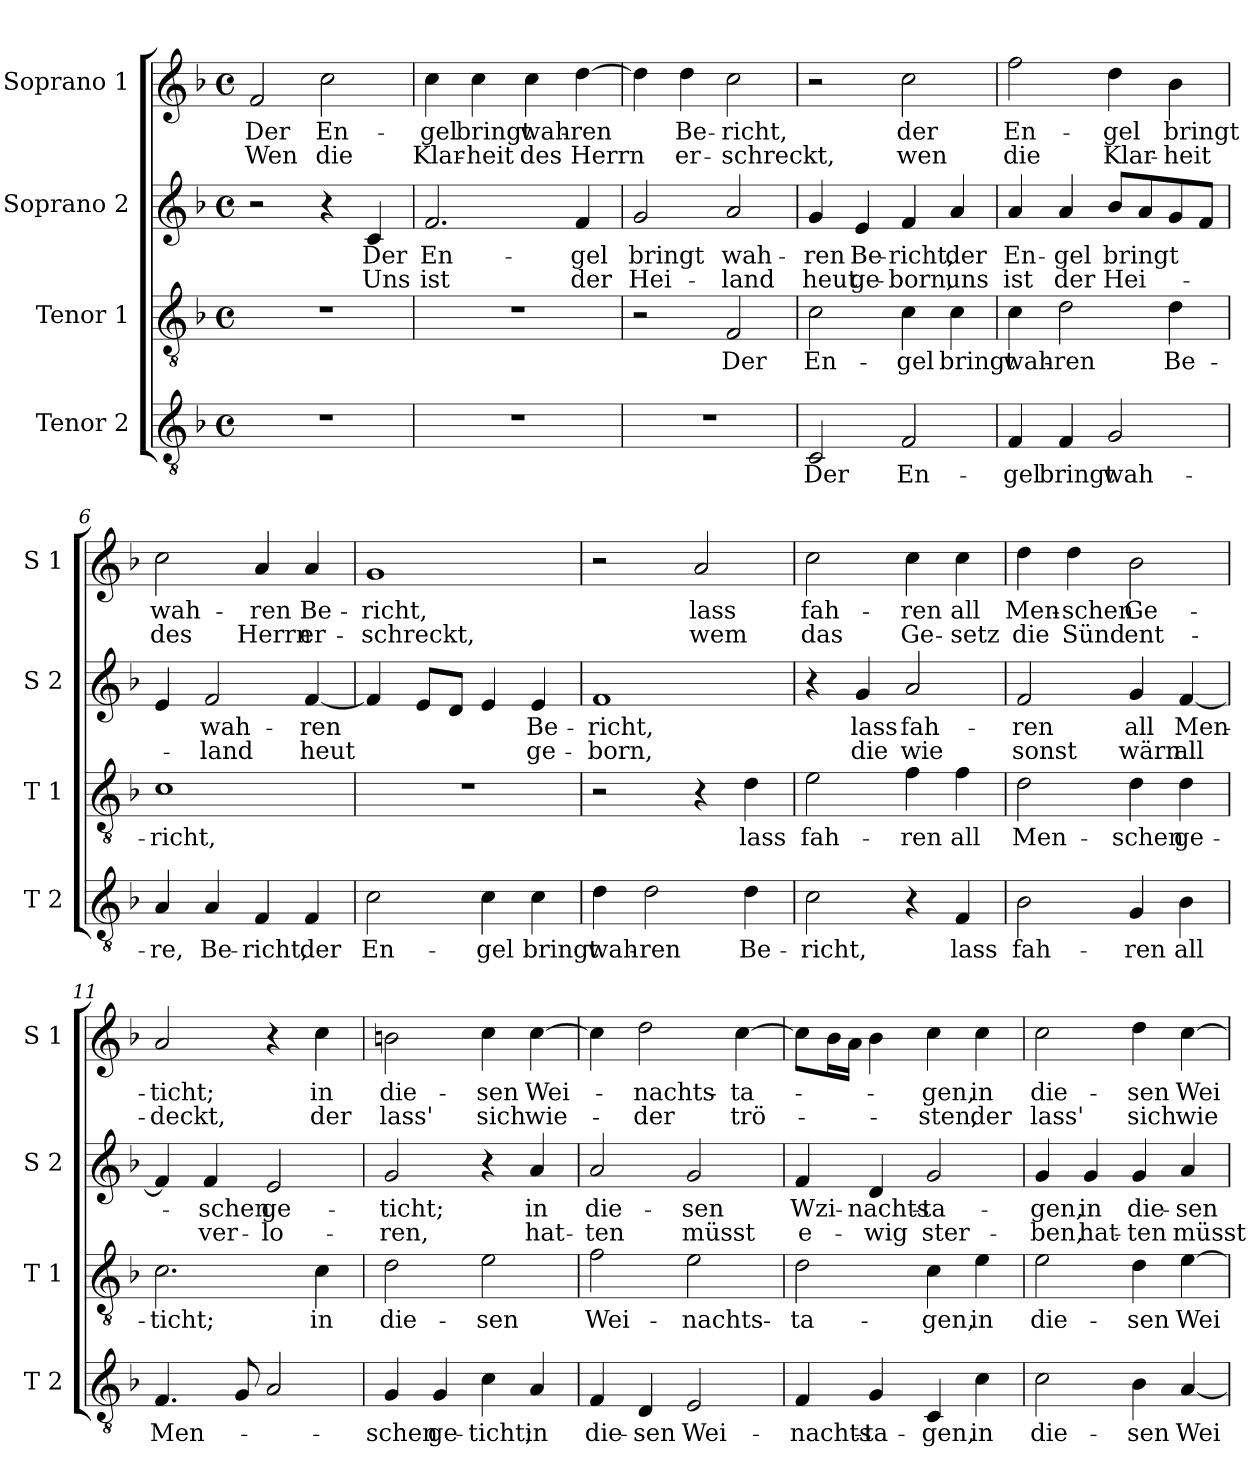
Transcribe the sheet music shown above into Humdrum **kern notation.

**kern	**text	**kern	**text	**kern	**text	**text	**kern	**text	**text
*part4	*part4	*part3	*part3	*part2	*part2	*part2	*part1	*part1	*part1
*staff4	*staff4	*staff3	*staff3	*staff2	*staff2	*staff2	*staff1	*staff1	*staff1
*I"Tenor 2	*	*I"Tenor 1	*	*I"Soprano 2	*	*	*I"Soprano 1	*	*
*I'T 2	*	*I'T 1	*	*I'S 2	*	*	*I'S 1	*	*
*clefGv2	*	*clefGv2	*	*clefG2	*	*	*clefG2	*	*
*k[b-]	*	*k[b-]	*	*k[b-]	*	*	*k[b-]	*	*
*F:	*	*F:	*	*F:	*	*	*F:	*	*
*M4/4	*	*M4/4	*	*M4/4	*	*	*M4/4	*	*
*met(c)	*	*met(c)	*	*met(c)	*	*	*met(c)	*	*
=1	=1	=1	=1	=1	=1	=1	=1	=1	=1
!	!	!	!	!	!	!	!	!LO:LY:b	!LO:LY:b
1r	.	1r	.	2r	.	.	2f/	Der	Wen
!	!	!	!	!	!	!	!	!LO:LY:b	!LO:LY:b
.	.	.	.	4r	.	.	2cc\	En-	die
!	!	!	!	!	!LO:LY:b	!LO:LY:b	!	!	!
.	.	.	.	4c/	Der	Uns	.	.	.
=2	=2	=2	=2	=2	=2	=2	=2	=2	=2
!	!	!	!	!	!LO:LY:b	!LO:LY:b	!	!LO:LY:b	!LO:LY:b
1r	.	1r	.	2.f/	En-	ist	4cc\	-gel	Klar-
!	!	!	!	!	!	!	!	!LO:LY:b	!LO:LY:b
.	.	.	.	.	.	.	4cc\	bringt	-heit
!	!	!	!	!	!	!	!	!LO:LY:b	!LO:LY:b
.	.	.	.	.	.	.	4cc\	wah-	des
!	!	!	!	!	!LO:LY:b	!LO:LY:b	!	!LO:LY:b	!LO:LY:b
.	.	.	.	4f/	-gel	der	[4dd\	-ren	Herrn
=3	=3	=3	=3	=3	=3	=3	=3	=3	=3
!	!	!	!	!	!LO:LY:b	!LO:LY:b	!	!	!
1r	.	2r	.	2g/	bringt	Hei-	4dd\]	.	.
!	!	!	!	!	!	!	!	!LO:LY:b	!LO:LY:b
.	.	.	.	.	.	.	4dd\	Be-	er-
!	!	!	!LO:LY:b	!	!LO:LY:b	!LO:LY:b	!	!LO:LY:b	!LO:LY:b
.	.	2F/	Der	2a/	wah-	-land	2cc\	-richt,	-schreckt,
=4	=4	=4	=4	=4	=4	=4	=4	=4	=4
!	!LO:LY:b	!	!LO:LY:b	!	!LO:LY:b	!LO:LY:b	!	!	!
2C/	Der	2c\	En-	4g/	-ren	heut	2r	.	.
!	!	!	!	!	!LO:LY:b	!LO:LY:b	!	!	!
.	.	.	.	4e/	Be-	ge-	.	.	.
!	!LO:LY:b	!	!LO:LY:b	!	!LO:LY:b	!LO:LY:b	!	!LO:LY:b	!LO:LY:b
2F/	En-	4c\	-gel	4f/	-richt,	-born,	2cc\	der	wen
!	!	!	!LO:LY:b	!	!LO:LY:b	!LO:LY:b	!	!	!
.	.	4c\	bringt	4a/	der	uns	.	.	.
=5	=5	=5	=5	=5	=5	=5	=5	=5	=5
!	!LO:LY:b	!	!LO:LY:b	!	!LO:LY:b	!LO:LY:b	!	!LO:LY:b	!LO:LY:b
4F/	-gel	4c\	wah-	4a/	En-	ist	2ff\	En-	die
!	!LO:LY:b	!	!LO:LY:b	!	!LO:LY:b	!LO:LY:b	!	!	!
4F/	bringt	2d\	-ren	4a/	-gel	der	.	.	.
!	!LO:LY:b	!	!	!	!LO:LY:b	!LO:LY:b	!	!LO:LY:b	!LO:LY:b
2G/	wah-	.	.	8b-/L	bringt	Hei-	4dd\	-gel	Klar-
.	.	.	.	8a/	.	.	.	.	.
!	!	!	!LO:LY:b	!	!	!	!	!LO:LY:b	!LO:LY:b
.	.	4d\	Be-	8g/	.	.	4b-\	bringt	-heit
.	.	.	.	8f/J	.	.	.	.	.
!!LO:LB:g=z
=6	=6	=6	=6	=6	=6	=6	=6	=6	=6
!	!LO:LY:b	!	!LO:LY:b	!	!	!	!	!LO:LY:b	!LO:LY:b
4A/	-re,	1c	-richt,	4e/	.	.	2cc\	wah-	des
!	!LO:LY:b	!	!	!	!LO:LY:b	!LO:LY:b	!	!	!
4A/	Be-	.	.	2f/	wah-	-land	.	.	.
!	!LO:LY:b	!	!	!	!	!	!	!LO:LY:b	!LO:LY:b
4F/	-richt,	.	.	.	.	.	4a/	-ren	Herrn
!	!LO:LY:b	!	!	!	!LO:LY:b	!LO:LY:b	!	!LO:LY:b	!LO:LY:b
4F/	der	.	.	[4f/	-ren	heut	4a/	Be-	er-
=7	=7	=7	=7	=7	=7	=7	=7	=7	=7
!	!LO:LY:b	!	!	!	!	!	!	!LO:LY:b	!LO:LY:b
2c\	En-	1r	.	4f/]	.	.	1g	-richt,	-schreckt,
.	.	.	.	8e/L	.	.	.	.	.
.	.	.	.	8d/J	.	.	.	.	.
!	!LO:LY:b	!	!	!	!	!	!	!	!
4c\	-gel	.	.	4e/	.	.	.	.	.
!	!LO:LY:b	!	!	!	!LO:LY:b	!LO:LY:b	!	!	!
4c\	bringt	.	.	4e/	Be-	ge-	.	.	.
=8	=8	=8	=8	=8	=8	=8	=8	=8	=8
!	!LO:LY:b	!	!	!	!LO:LY:b	!LO:LY:b	!	!	!
4d\	wah-	2r	.	1f	-richt,	-born,	2r	.	.
!	!LO:LY:b	!	!	!	!	!	!	!	!
2d\	-ren	.	.	.	.	.	.	.	.
!	!	!	!	!	!	!	!	!LO:LY:b	!LO:LY:b
.	.	4r	.	.	.	.	2a/	lass	wem
!	!LO:LY:b	!	!LO:LY:b	!	!	!	!	!	!
4d\	Be-	4d\	lass	.	.	.	.	.	.
=9	=9	=9	=9	=9	=9	=9	=9	=9	=9
!	!LO:LY:b	!	!LO:LY:b	!	!	!	!	!LO:LY:b	!LO:LY:b
2c\	-richt,	2e\	fah-	4r	.	.	2cc\	fah-	das
!	!	!	!	!	!LO:LY:b	!LO:LY:b	!	!	!
.	.	.	.	4g/	lass	die	.	.	.
!	!	!	!LO:LY:b	!	!LO:LY:b	!LO:LY:b	!	!LO:LY:b	!LO:LY:b
4r	.	4f\	-ren	2a/	fah-	wie	4cc\	-ren	Ge-
!	!LO:LY:b	!	!LO:LY:b	!	!	!	!	!LO:LY:b	!LO:LY:b
4F/	lass	4f\	all	.	.	.	4cc\	all	-setz
=10	=10	=10	=10	=10	=10	=10	=10	=10	=10
!	!LO:LY:b	!	!LO:LY:b	!	!LO:LY:b	!LO:LY:b	!	!LO:LY:b	!LO:LY:b
2B-\	fah-	2d\	Men-	2f/	-ren	sonst	4dd\	Men-	die
!	!	!	!	!	!	!	!	!LO:LY:b	!LO:LY:b
.	.	.	.	.	.	.	4dd\	-schen	Sünd
!	!LO:LY:b	!	!LO:LY:b	!	!LO:LY:b	!LO:LY:b	!	!LO:LY:b	!LO:LY:b
4G/	-ren	4d\	-schen	4g/	all	wärn	2b-\	Ge-	ent-
!	!LO:LY:b	!	!LO:LY:b	!	!LO:LY:b	!LO:LY:b	!	!	!
4B-\	all	4d\	ge-	[4f/	Men-	all	.	.	.
!!LO:LB:g=z
=11	=11	=11	=11	=11	=11	=11	=11	=11	=11
!	!LO:LY:b	!	!LO:LY:b	!	!	!	!	!LO:LY:b	!LO:LY:b
4.F/	Men-	2.c\	-ticht;	4f/]	.	.	2a/	-ticht;	-deckt,
!	!	!	!	!	!LO:LY:b	!LO:LY:b	!	!	!
.	.	.	.	4f/	-schen	ver-	.	.	.
8G/	.	.	.	.	.	.	.	.	.
!	!	!	!	!	!LO:LY:b	!LO:LY:b	!	!	!
2A/	.	.	.	2e/	ge-	-lo-	4r	.	.
!	!	!	!LO:LY:b	!	!	!	!	!LO:LY:b	!LO:LY:b
.	.	4c\	in	.	.	.	4cc\	in	der
=12	=12	=12	=12	=12	=12	=12	=12	=12	=12
!	!LO:LY:b	!	!LO:LY:b	!	!LO:LY:b	!LO:LY:b	!	!LO:LY:b	!LO:LY:b
4G/	-schen	2d\	die-	2g/	-ticht;	-ren,	2bn\	die-	lass'
!	!LO:LY:b	!	!	!	!	!	!	!	!
4G/	ge-	.	.	.	.	.	.	.	.
!	!LO:LY:b	!	!LO:LY:b	!	!	!	!	!LO:LY:b	!LO:LY:b
4c\	-ticht;	2e\	-sen	4r	.	.	4cc\	-sen	sich
!	!LO:LY:b	!	!	!	!LO:LY:b	!LO:LY:b	!	!LO:LY:b	!LO:LY:b
4A/	in	.	.	4a/	in	hat-	[4cc\	Wei-	wie-
=13	=13	=13	=13	=13	=13	=13	=13	=13	=13
!	!LO:LY:b	!	!LO:LY:b	!	!LO:LY:b	!LO:LY:b	!	!	!
4F/	die-	2f\	Wei-	2a/	die-	-ten	4cc\]	.	.
!	!LO:LY:b	!	!	!	!	!	!	!LO:LY:b	!LO:LY:b
4D/	-sen	.	.	.	.	.	2dd\	-nachts-	-der
!	!LO:LY:b	!	!LO:LY:b	!	!LO:LY:b	!LO:LY:b	!	!	!
2E/	Wei-	2e\	-nachts-	2g/	-sen	müsst	.	.	.
!	!	!	!	!	!	!	!	!LO:LY:b	!LO:LY:b
.	.	.	.	.	.	.	[4cc\	-ta-	trö-
=14	=14	=14	=14	=14	=14	=14	=14	=14	=14
!	!LO:LY:b	!	!LO:LY:b	!	!LO:LY:b	!LO:LY:b	!	!	!
4F/	-nachts-	2d\	-ta-	4f/	Wzi-	e-	8cc\L]	.	.
.	.	.	.	.	.	.	16b-\L	.	.
.	.	.	.	.	.	.	16a\JJ	.	.
!	!LO:LY:b	!	!	!	!LO:LY:b	!LO:LY:b	!	!	!
4G/	-ta-	.	.	4d/	-nachts-	-wig	4b-\	.	.
!	!LO:LY:b	!	!LO:LY:b	!	!LO:LY:b	!LO:LY:b	!	!LO:LY:b	!LO:LY:b
4C/	-gen,	4c\	-gen,	2g/	-ta-	ster-	4cc\	-gen,	-sten,
!	!LO:LY:b	!	!LO:LY:b	!	!	!	!	!LO:LY:b	!LO:LY:b
4c\	in	4e\	in	.	.	.	4cc\	in	der
=15	=15	=15	=15	=15	=15	=15	=15	=15	=15
!	!LO:LY:b	!	!LO:LY:b	!	!LO:LY:b	!LO:LY:b	!	!LO:LY:b	!LO:LY:b
2c\	die-	2e\	die-	4g/	-gen,	-ben,	2cc\	die-	lass'
!	!	!	!	!	!LO:LY:b	!LO:LY:b	!	!	!
.	.	.	.	4g/	in	hat-	.	.	.
!	!LO:LY:b	!	!LO:LY:b	!	!LO:LY:b	!LO:LY:b	!	!LO:LY:b	!LO:LY:b
4B-\	-sen	4d\	-sen	4g/	die-	-ten	4dd\	-sen	sich
!	!LO:LY:b	!	!LO:LY:b	!	!LO:LY:b	!LO:LY:b	!	!LO:LY:b	!LO:LY:b
[4A/	Wei-	[4e\	Wei-	4a/	-sen	müsst	[4cc\	Wei-	wie-
=	=	=	=	=	=	=	=	=	=
*-	*-	*-	*-	*-	*-	*-	*-	*-	*-
